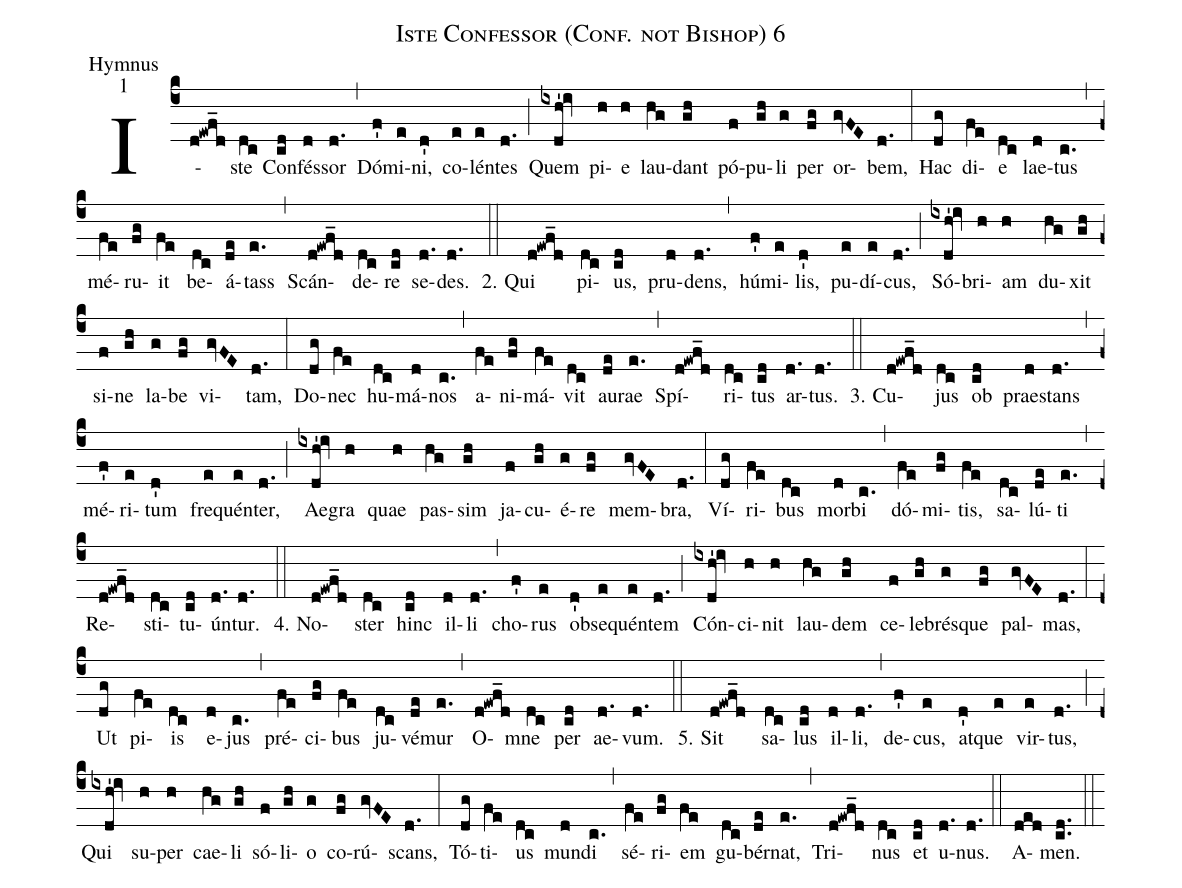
name:Iste Confessor (Conf. not Bishop) 6;
office-part:Hymnus;
mode:1;
%%
(c4) I(d!ewf_d)ste(dc) Con(cd)fés(d)sor(d.) (,) Dó(f')mi(e)ni,(d') co(e)lén(e)tes(d.) (;) Quem(ixdh'!iv) pi(h)e(h) lau(hg)dant(gh) pó(f)pu(gh)li(g) per(fg) or(gvFE)bem,(d.) (:) Hac(dg) di(fe)e(dc) lae(d)tus(c.) (,) mé(fe)ru(fg)it(fe) be(dc)á(de)tass(e.) (,) Scán(d!ewf_d)de(dc)re(cd) se(d.)des.(d.) (::)
2. Qui(d!ewf_d) pi(dc)us,(cd) pru(d)dens,(d.) (,) hú(f')mi(e)lis,(d') pu(e)dí(e)cus,(d.) (;) Só(ixdh'!iv)bri(h)am(h) du(hg)xit(gh) si(f)ne(gh) la(g)be(fg) vi(gvFE)tam,(d.) (:) Do(dg)nec(fe) hu(dc)má(d)nos(c.) (,) a(fe)ni(fg)má(fe)vit(dc) au(de)rae(e.) (,) Spí(d!ewf_d)ri(dc)tus(cd) ar(d.)tus.(d.) (::)
3. Cu(d!ewf_d)jus(dc) ob(cd) prae(d)stans(d.) (,) mé(f')ri(e)tum(d') fre(e)quén(e)ter,(d.) (;) Ae(ixdh'!iv)gra(h) quae(h) pas(hg)sim(gh) ja(f)cu(gh)é(g)re(fg) mem(gvFE)bra,(d.) (:) Ví(dg)ri(fe)bus(dc) mor(d)bi(c.) (,) dó(fe)mi(fg)tis,(fe) sa(dc)lú(de)ti(e.) (,) Re(d!ewf_d)sti(dc)tu(cd)ún(d.)tur.(d.) (::)
4. No(d!ewf_d)ster(dc) hinc(cd) il(d)li(d.) (,) cho(f')rus(e) ob(d')se(e)quén(e)tem(d.) (;) Cón(ixdh'!iv)ci(h)nit(h) lau(hg)dem(gh) ce(f)le(gh)brés(g)que(fg) pal(gvFE)mas,(d.) (:) Ut(dg) pi(fe)is(dc) e(d)jus(c.) (,) pré(fe)ci(fg)bus(fe) ju(dc)vé(de)mur(e.) (,) O(d!ewf_d)mne(dc) per(cd) ae(d.)vum.(d.) (::)
5. Sit(d!ewf_d) sa(dc)lus(cd) il(d)li,(d.) (,) de(f')cus,(e) at(d')que(e) vir(e)tus,(d.) (;) Qui(ixdh'!iv) su(h)per(h) cae(hg)li(gh) só(f)li(gh)o(g) co(fg)rú(gvFE)scans,(d.) (:) Tó(dg)ti(fe)us(dc) mun(d)di(c.) (,) sé(fe)ri(fg)em(fe) gu(dc)bér(de)nat,(e.) (,) Tri(d!ewf_d)nus(dc) et(cd) u(d.)nus.(d.) (::)
A(ded)men.(cd..) (::)
